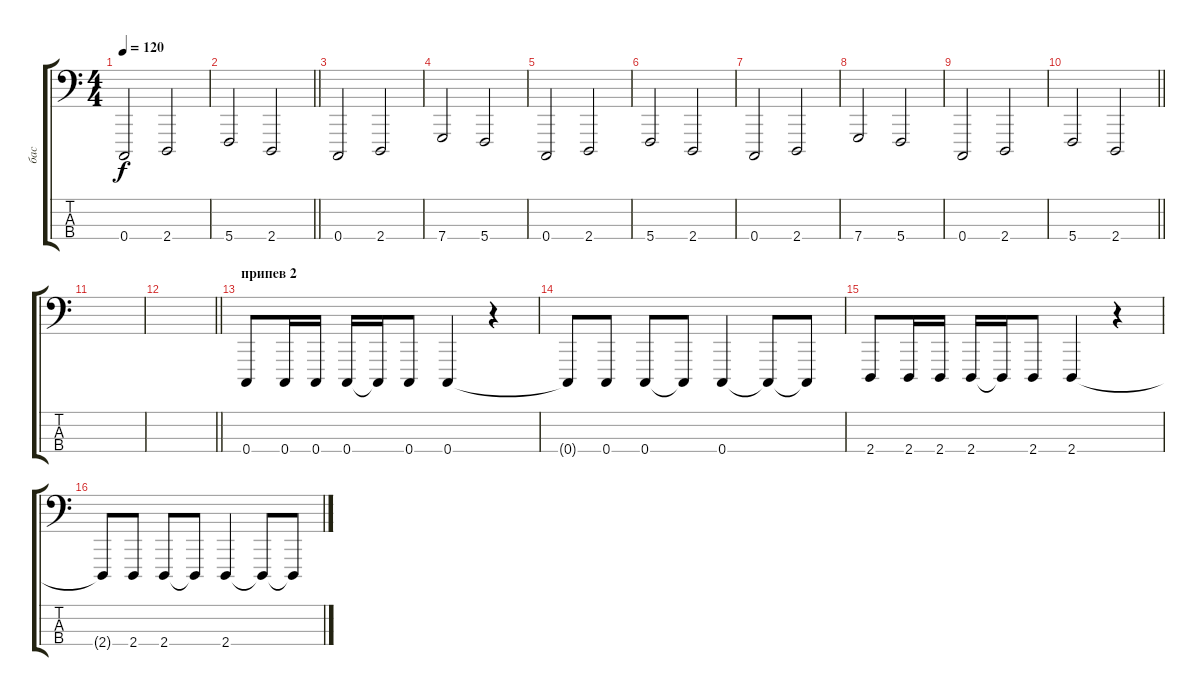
\track ("бас" "бас") {instrument stringensemble1}
\staff {score tabs}
\tuning (F2 C2 G1 C1) {hide}
\ts (4 4)
\tempo 120
\clef f4
\ks c
0.4.2{dy f} 2.4.2 |
\barLineRight lightlight
5.4.2 2.4.2 |
0.4.2 2.4.2 |
7.4.2 5.4.2 |
0.4.2 2.4.2 |
5.4.2 2.4.2 |
0.4.2 2.4.2 |
7.4.2 5.4.2 |
0.4.2 2.4.2 |
\barLineRight lightlight
5.4.2 2.4.2 |
|
\barLineRight lightlight
|
\section ("" "припев 2")
0.4.8 0.4.16 0.4.16 0.4.16 0.4{t}.16 0.4.8 0.4.4 r.4 |
0.4{t}.8 0.4.8 0.4.8 0.4{t}.8 0.4.4 0.4{t}.8 0.4{t}.8 |
2.4.8 2.4.16 2.4.16 2.4.16 2.4{t}.16 2.4.8 2.4.4 r.4 |
2.4{t}.8 2.4.8 2.4.8 2.4{t}.8 2.4.4 2.4{t}.8 2.4{t}.8
